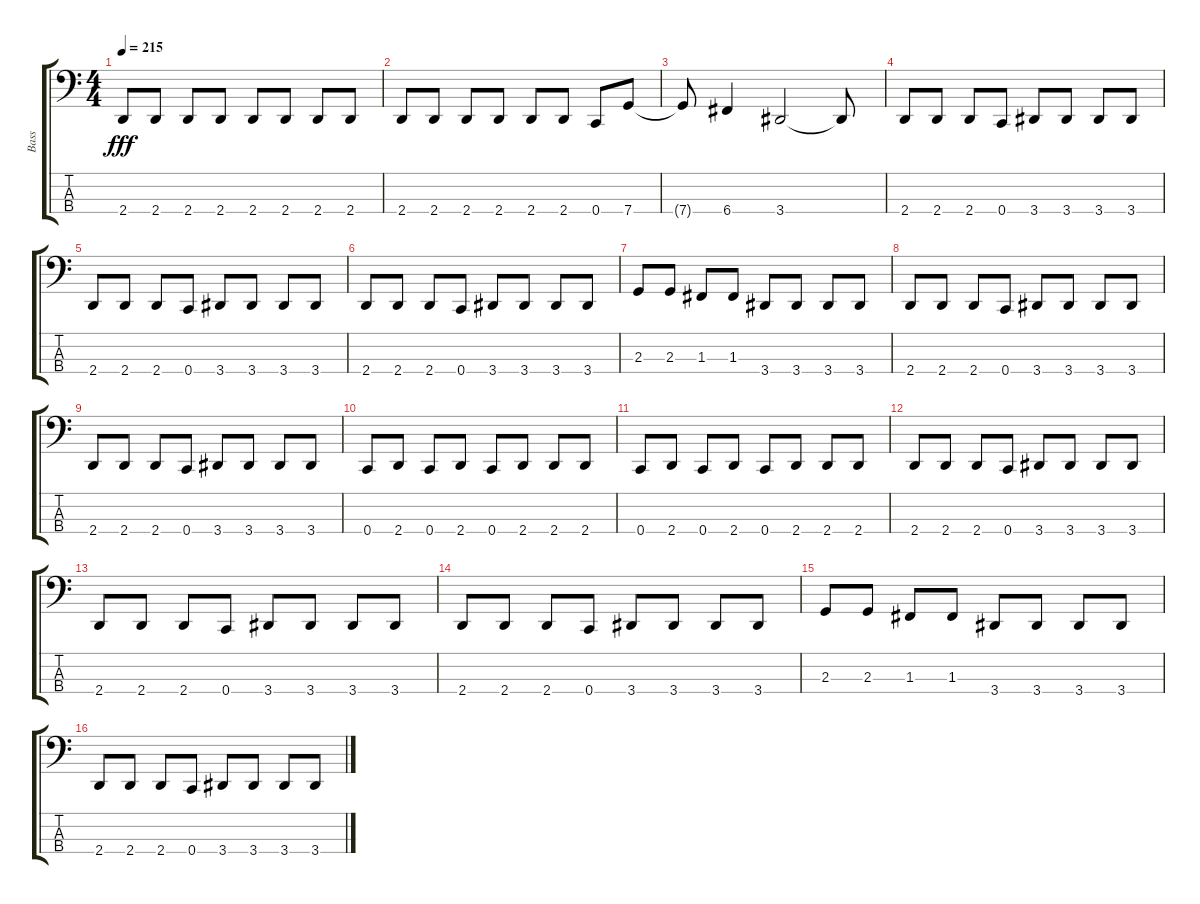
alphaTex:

\track ("Bass" "Bass") {instrument electricbassfinger}
\staff {score tabs}
\tuning (Eb2 Bb1 F1 C1) {hide}
\ts (4 4)
\tempo 215
\clef f4
\ks c
2.4.8{dy fff} 2.4.8 2.4.8 2.4.8 2.4.8 2.4.8 2.4.8 2.4.8 |
2.4.8 2.4.8 2.4.8 2.4.8 2.4.8 2.4.8 0.4.8 7.4.8 |
7.4{t}.8 6.4.4 3.4.2 3.4{t}.8 |
2.4.8 2.4.8 2.4.8 0.4.8 3.4.8 3.4.8 3.4.8 3.4.8 |
2.4.8 2.4.8 2.4.8 0.4.8 3.4.8 3.4.8 3.4.8 3.4.8 |
2.4.8 2.4.8 2.4.8 0.4.8 3.4.8 3.4.8 3.4.8 3.4.8 |
2.3.8 2.3.8 1.3.8 1.3.8 3.4.8 3.4.8 3.4.8 3.4.8 |
2.4.8 2.4.8 2.4.8 0.4.8 3.4.8 3.4.8 3.4.8 3.4.8 |
2.4.8 2.4.8 2.4.8 0.4.8 3.4.8 3.4.8 3.4.8 3.4.8 |
0.4.8 2.4.8 0.4.8 2.4.8 0.4.8 2.4.8 2.4.8 2.4.8 |
0.4.8 2.4.8 0.4.8 2.4.8 0.4.8 2.4.8 2.4.8 2.4.8 |
2.4.8 2.4.8 2.4.8 0.4.8 3.4.8 3.4.8 3.4.8 3.4.8 |
2.4.8 2.4.8 2.4.8 0.4.8 3.4.8 3.4.8 3.4.8 3.4.8 |
2.4.8 2.4.8 2.4.8 0.4.8 3.4.8 3.4.8 3.4.8 3.4.8 |
2.3.8 2.3.8 1.3.8 1.3.8 3.4.8 3.4.8 3.4.8 3.4.8 |
2.4.8 2.4.8 2.4.8 0.4.8 3.4.8 3.4.8 3.4.8 3.4.8
